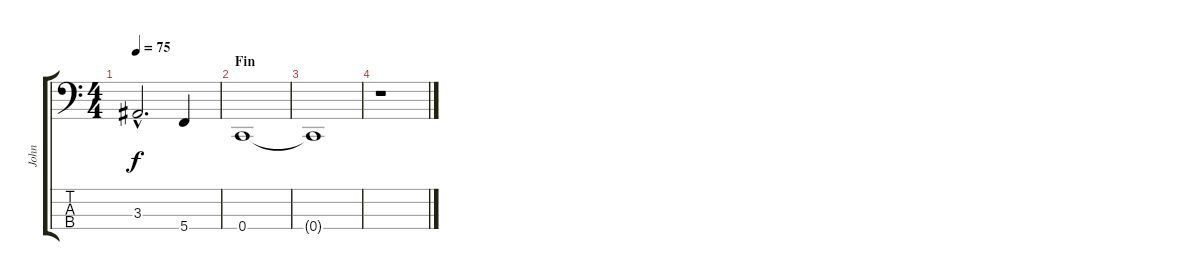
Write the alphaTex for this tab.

\track ("John" "John") {instrument electricbasspick}
\staff {score tabs}
\tuning (F2 C2 G1 C1) {hide}
\ts (4 4)
\tempo 75
\clef f4
\ks c
3.3{hac}.2{d dy f} 5.4.4 |
\section ("" "Fin")
0.4.1{volume 0} |
0.4{t}.1 |
r.1
